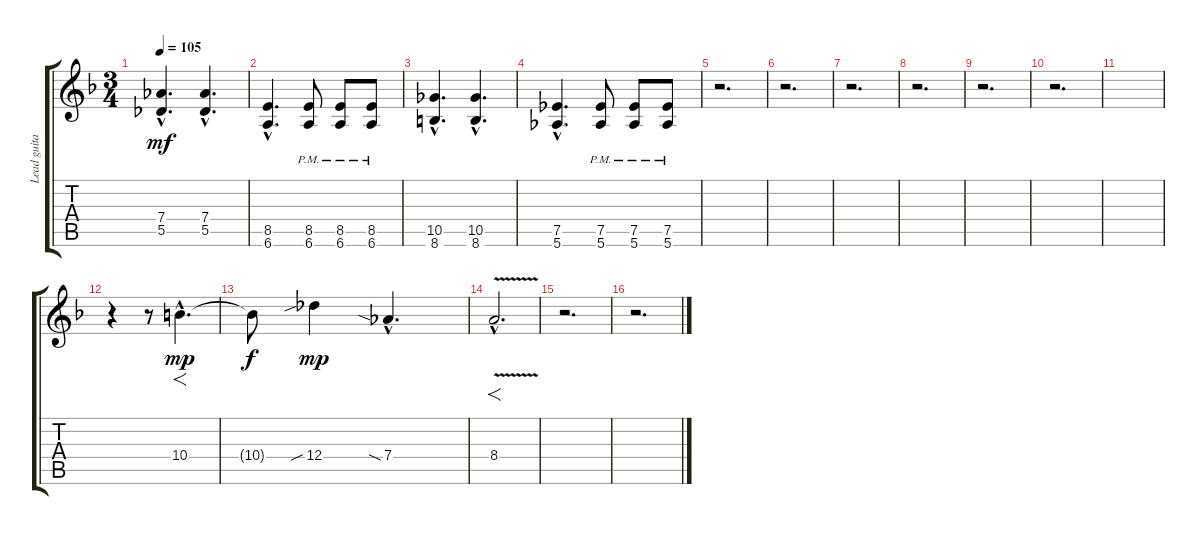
\track ("Lead guitar" "Lead guita") {instrument overdrivenguitar}
\staff {score tabs}
\tuning (Eb4 Bb3 Gb3 Db3 Ab2 Eb2) {hide}
\ts (3 4)
\tempo 105
\clef g2
\ks f
(7.4{hac} 5.5{hac}).4{d dy mf} (7.4{hac} 5.5{hac}).4{d} |
(8.5{hac} 6.6{hac}).4{d} (8.5 6.6{pm}).8 (8.5 6.6{pm}).8 (8.5 6.6{pm}).8 |
(10.5{hac} 8.6{hac}).4{d} (10.5{hac} 8.6{hac}).4{d} |
(7.5{hac} 5.6{hac}).4{d} (7.5{pm} 5.6).8 (7.5{pm} 5.6).8 (7.5{pm} 5.6).8 |
r.2{d} |
r.2{d} |
r.2{d} |
r.2{d} |
r.2{d} |
r.2{d} |
|
r.4 r.8 10.4{hac}.4{f d dy mp} |
10.4{t}.8{dy f} 12.4{sib}.4{dy mp} 7.4{sia hac}.4{d} |
8.4{v hac}.2{f d} |
r.2{d} |
r.2{d}
